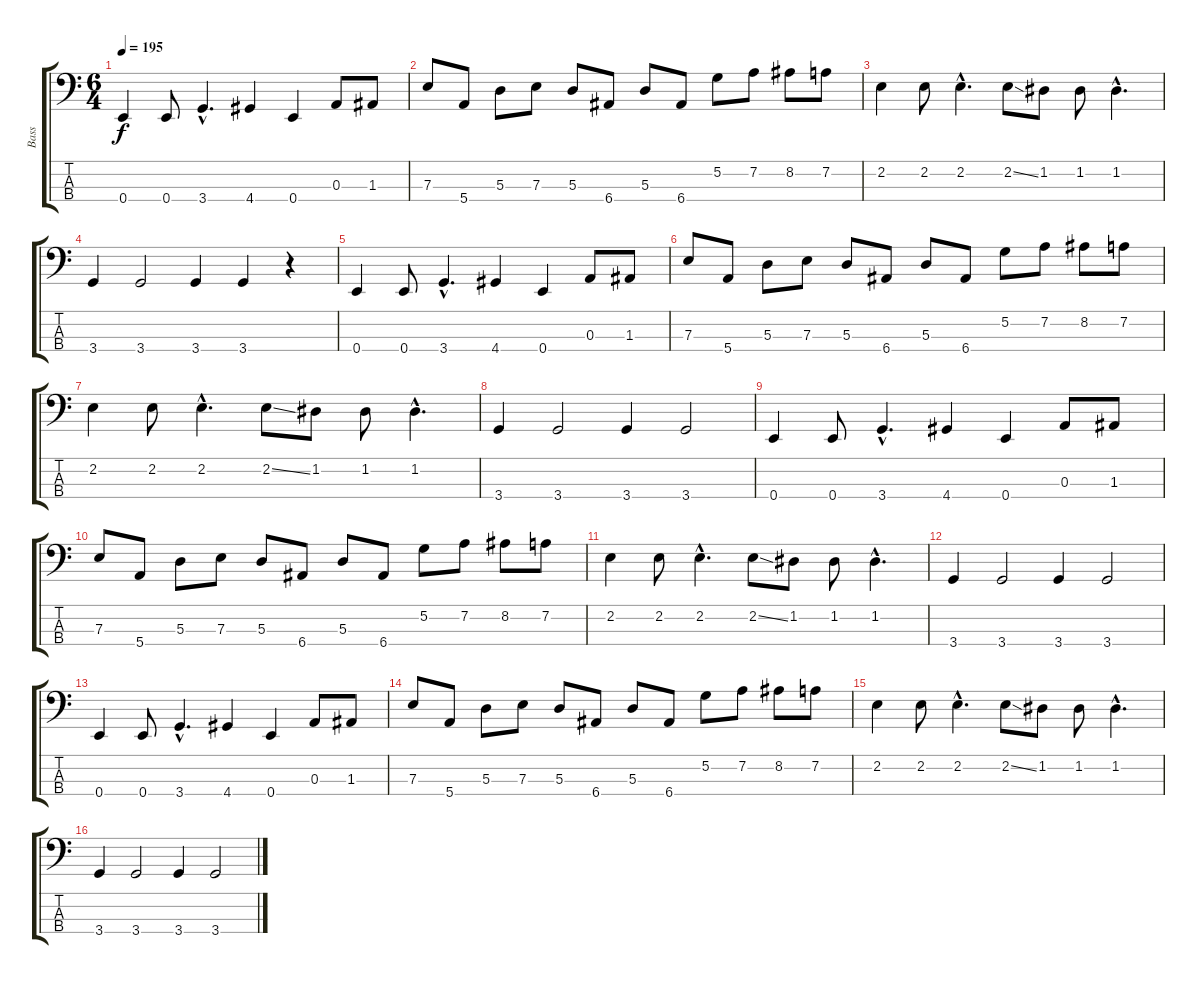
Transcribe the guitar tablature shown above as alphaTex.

\track ("Bass" "Bass") {instrument electricbassfinger}
\staff {score tabs}
\tuning (G2 D2 A1 E1) {hide}
\ts (6 4)
\tempo 195
\clef f4
\ks c
0.4.4{dy f} 0.4.8 3.4{hac}.4{d} 4.4.4 0.4.4 0.3.8 1.3.8 |
7.3.8 5.4.8 5.3.8 7.3.8 5.3.8 6.4.8 5.3.8 6.4.8 5.2.8 7.2.8 8.2.8 7.2.8 |
2.2.4 2.2.8 2.2{hac}.4{d} 2.2{ss}.8 1.2.8 1.2.8 1.2{hac}.4{d} |
3.4.4 3.4.2 3.4.4 3.4.4 r.4 |
0.4.4 0.4.8 3.4{hac}.4{d} 4.4.4 0.4.4 0.3.8 1.3.8 |
7.3.8 5.4.8 5.3.8 7.3.8 5.3.8 6.4.8 5.3.8 6.4.8 5.2.8 7.2.8 8.2.8 7.2.8 |
2.2.4 2.2.8 2.2{hac}.4{d} 2.2{ss}.8 1.2.8 1.2.8 1.2{hac}.4{d} |
3.4.4 3.4.2 3.4.4 3.4.2 |
0.4.4 0.4.8 3.4{hac}.4{d} 4.4.4 0.4.4 0.3.8 1.3.8 |
7.3.8 5.4.8 5.3.8 7.3.8 5.3.8 6.4.8 5.3.8 6.4.8 5.2.8 7.2.8 8.2.8 7.2.8 |
2.2.4 2.2.8 2.2{hac}.4{d} 2.2{ss}.8 1.2.8 1.2.8 1.2{hac}.4{d} |
3.4.4 3.4.2 3.4.4 3.4.2 |
0.4.4 0.4.8 3.4{hac}.4{d} 4.4.4 0.4.4 0.3.8 1.3.8 |
7.3.8 5.4.8 5.3.8 7.3.8 5.3.8 6.4.8 5.3.8 6.4.8 5.2.8 7.2.8 8.2.8 7.2.8 |
2.2.4 2.2.8 2.2{hac}.4{d} 2.2{ss}.8 1.2.8 1.2.8 1.2{hac}.4{d} |
3.4.4 3.4.2 3.4.4 3.4.2
